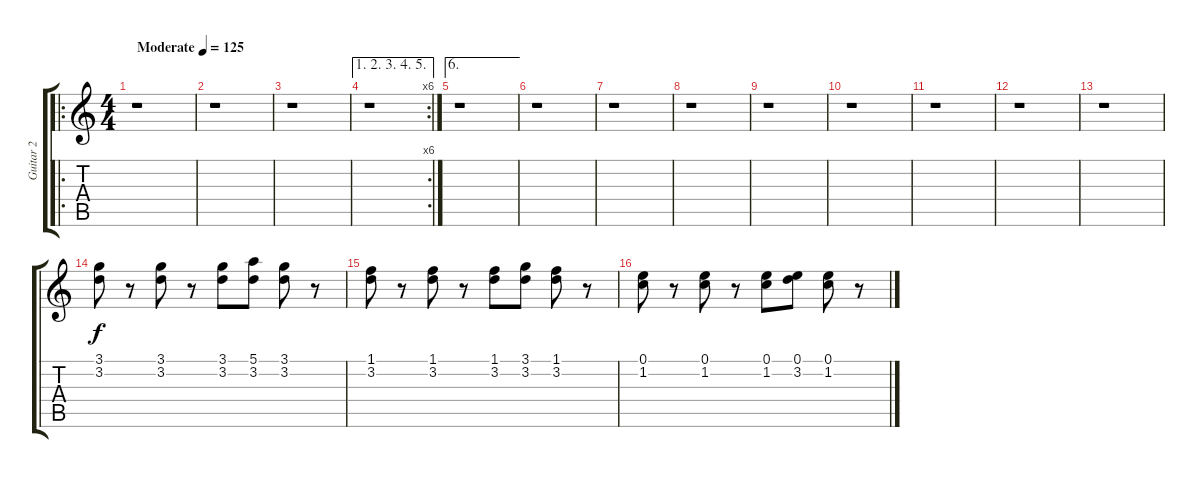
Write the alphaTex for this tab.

\track ("Guitar 2" "Guitar 2") {instrument electricguitarclean}
\staff {score tabs}
\tuning (E4 B3 G3 D3 A2 E2) {hide}
\ro
\ts (4 4)
\tempo (125 "Moderate")
\clef g2
\ks c
r.1{dy f instrument electricguitarclean} |
r.1 |
r.1 |
\ae (1 2 3 4 5)
\rc 6
r.1 |
\ae 6
r.1 |
r.1 |
r.1 |
r.1 |
r.1 |
r.1 |
r.1 |
r.1 |
r.1 |
(3.1 3.2).8 r.8 (3.1 3.2).8 r.8 (3.1 3.2).8 (5.1 3.2).8 (3.1 3.2).8 r.8 |
(1.1 3.2).8 r.8 (1.1 3.2).8 r.8 (1.1 3.2).8 (3.1 3.2).8 (1.1 3.2).8 r.8 |
(0.1 1.2).8 r.8 (0.1 1.2).8 r.8 (0.1 1.2).8 (0.1 3.2).8 (0.1 1.2).8 r.8
